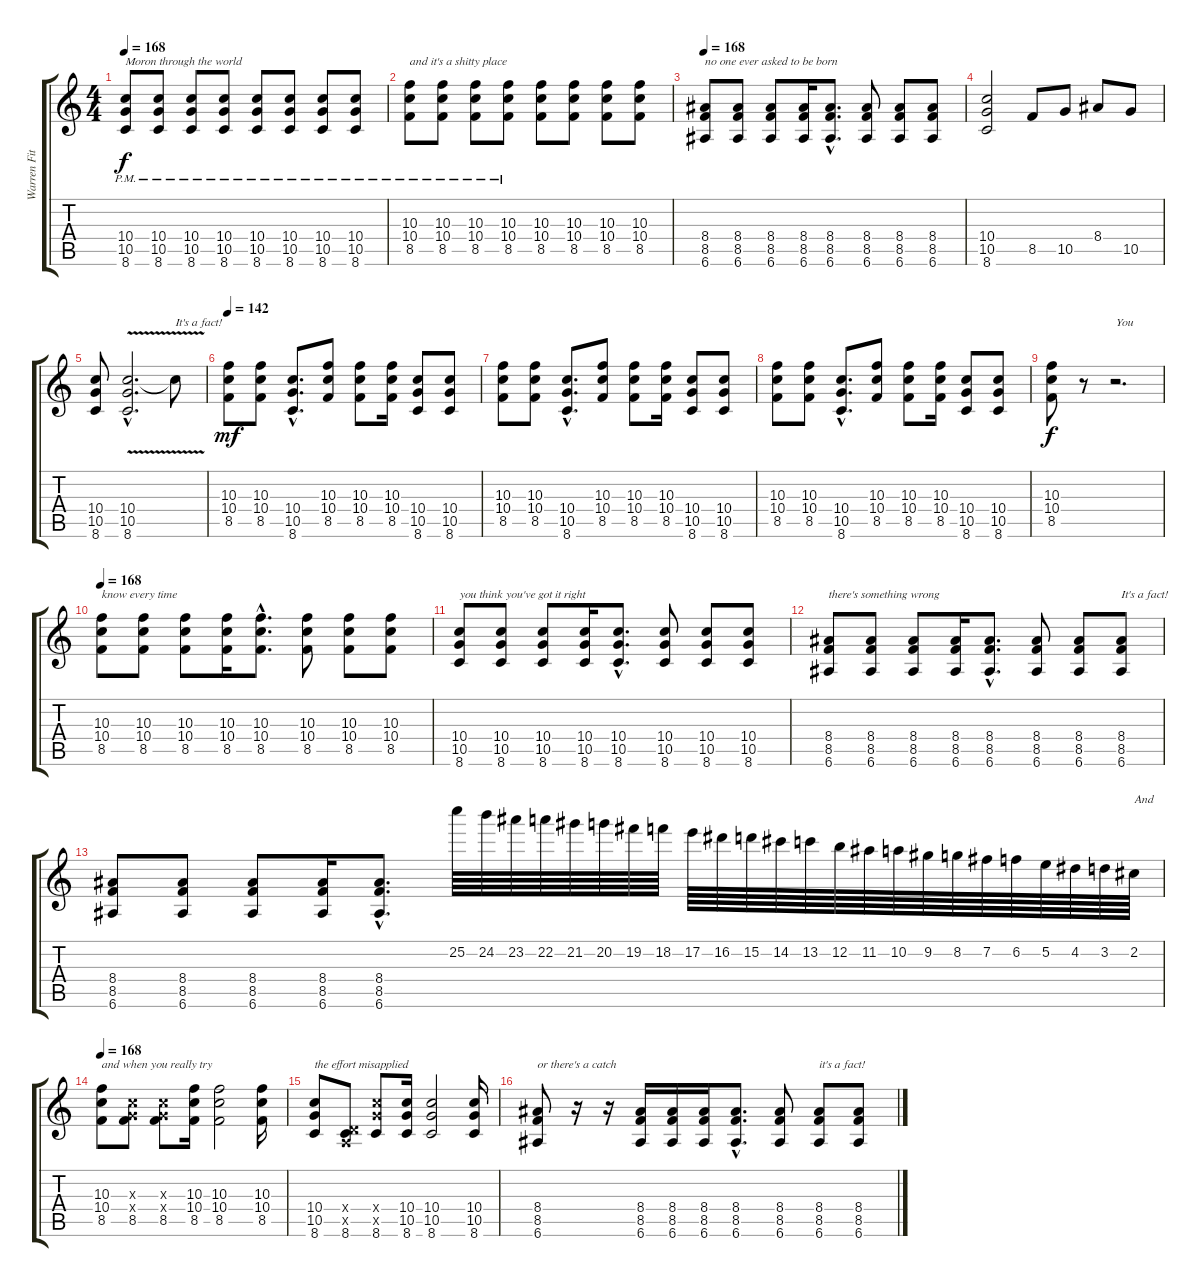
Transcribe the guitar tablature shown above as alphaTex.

\track ("Warren Fitzgerald" "Warren Fit") {instrument distortionguitar}
\staff {score tabs}
\tuning (E4 B3 G3 D3 A2 E2) {hide}
\ts (4 4)
\tempo 168
\clef g2
\ks c
(10.4{pm} 10.5{pm} 8.6{pm}).8{txt "Moron through the world" dy f} (10.4{pm} 10.5{pm} 8.6{pm}).8 (10.4{pm} 10.5{pm} 8.6{pm}).8 (10.4{pm} 10.5{pm} 8.6{pm}).8 (10.4{pm} 10.5{pm} 8.6{pm}).8 (10.4{pm} 10.5{pm} 8.6{pm}).8 (10.4{pm} 10.5{pm} 8.6{pm}).8 (10.4{pm} 10.5{pm} 8.6{pm}).8 |
(10.3{pm} 10.4{pm} 8.5{pm}).8{txt "and it's a shitty place"} (10.3{pm} 10.4{pm} 8.5{pm}).8 (10.3{pm} 10.4{pm} 8.5{pm}).8 (10.3{pm} 10.4{pm} 8.5{pm}).8 (10.3 10.4 8.5).8 (10.3 10.4 8.5).8 (10.3 10.4 8.5).8 (10.3 10.4 8.5).8 |
\tempo 168
(8.4 8.5 6.6).8{txt "no one ever asked to be born"} (8.4 8.5 6.6).8 (8.4 8.5 6.6).8 (8.4 8.5 6.6).16 (8.4{hac} 8.5{hac} 6.6{hac}).8{d} (8.4 8.5 6.6).8 (8.4 8.5 6.6).8 (8.4 8.5 6.6).8 |
(10.4 10.5 8.6).2 8.5.8 10.5.8 8.4.8 10.5.8 |
(10.4 10.5 8.6).8 (10.4{v hac} 10.5{hac} 8.6{hac}).2{d} 10.4{t}.8{txt "It's a fact!"} |
\tempo 145
\tempo 142
(10.3 10.4 8.5).8{dy mf} (10.3 10.4 8.5).8 (10.4{hac} 10.5{hac} 8.6{hac}).8{d} (10.3 10.4 8.5).8 (10.3 10.4 8.5).8 (10.3 10.4 8.5).16 (10.4 10.5 8.6).8 (10.4 10.5 8.6).8 |
(10.3 10.4 8.5).8 (10.3 10.4 8.5).8 (10.4{hac} 10.5{hac} 8.6{hac}).8{d} (10.3 10.4 8.5).8 (10.3 10.4 8.5).8 (10.3 10.4 8.5).16 (10.4 10.5 8.6).8 (10.4 10.5 8.6).8 |
(10.3 10.4 8.5).8 (10.3 10.4 8.5).8 (10.4{hac} 10.5{hac} 8.6{hac}).8{d} (10.3 10.4 8.5).8 (10.3 10.4 8.5).8 (10.3 10.4 8.5).16 (10.4 10.5 8.6).8 (10.4 10.5 8.6).8 |
(10.3 10.4 8.5).8{dy f} r.8 r.2{d txt "You"} |
\tempo 168
(10.3 10.4 8.5).8{txt "know every time"} (10.3 10.4 8.5).8 (10.3 10.4 8.5).8 (10.3 10.4 8.5).16 (10.3{hac} 10.4{hac} 8.5{hac}).8{d} (10.3 10.4 8.5).8 (10.3 10.4 8.5).8 (10.3 10.4 8.5).8 |
(10.4 10.5 8.6).8{txt "you think you've got it right"} (10.4 10.5 8.6).8 (10.4 10.5 8.6).8 (10.4 10.5 8.6).16 (10.4{hac} 10.5{hac} 8.6{hac}).8{d} (10.4 10.5 8.6).8 (10.4 10.5 8.6).8 (10.4 10.5 8.6).8 |
(8.4 8.5 6.6).8{txt "there's something wrong"} (8.4 8.5 6.6).8 (8.4 8.5 6.6).8 (8.4 8.5 6.6).16 (8.4{hac} 8.5{hac} 6.6{hac}).8{d} (8.4 8.5 6.6).8 (8.4 8.5 6.6).8 (8.4 8.5 6.6).8{txt "It's a fact!"} |
(8.4 8.5 6.6).8 (8.4 8.5 6.6).8 (8.4 8.5 6.6).8 (8.4 8.5 6.6).16 (8.4{hac} 8.5{hac} 6.6{hac}).8{d} 25.2.64 24.2.64 23.2.64 22.2.64 21.2.64 20.2.64 19.2.64 18.2.64 17.2.64 16.2.64 15.2.64 14.2.64 13.2.64 12.2.64 11.2.64 10.2.64 9.2.64 8.2.64 7.2.64 6.2.64 5.2.64 4.2.64 3.2.64 2.2.64{txt "And"} |
\tempo 168
(10.3 10.4 8.5).8{txt "and when you really try"} (0.3{x} 10.4{x} 8.5).8 (0.3{x} 10.4{x} 8.5).8 (10.3 10.4 8.5).16 (10.3 10.4 8.5).2 (10.3 10.4 8.5).16 |
(10.4 10.5 8.6).8{txt "the effort misapplied"} (0.4{x} 0.5{x} 8.6).8 (10.4{x} 10.5{x} 8.6).8 (10.4 10.5 8.6).16 (10.4 10.5 8.6).2 (10.4 10.5 8.6).16 |
(8.4 8.5 6.6).8{txt "or there's a catch"} r.16 r.16 (8.4 8.5 6.6).16 (8.4 8.5 6.6).16 (8.4 8.5 6.6).16 (8.4{hac} 8.5{hac} 6.6{hac}).8{d} (8.4 8.5 6.6).8 (8.4 8.5 6.6).8{txt "it's a fact!"} (8.4 8.5 6.6).8
